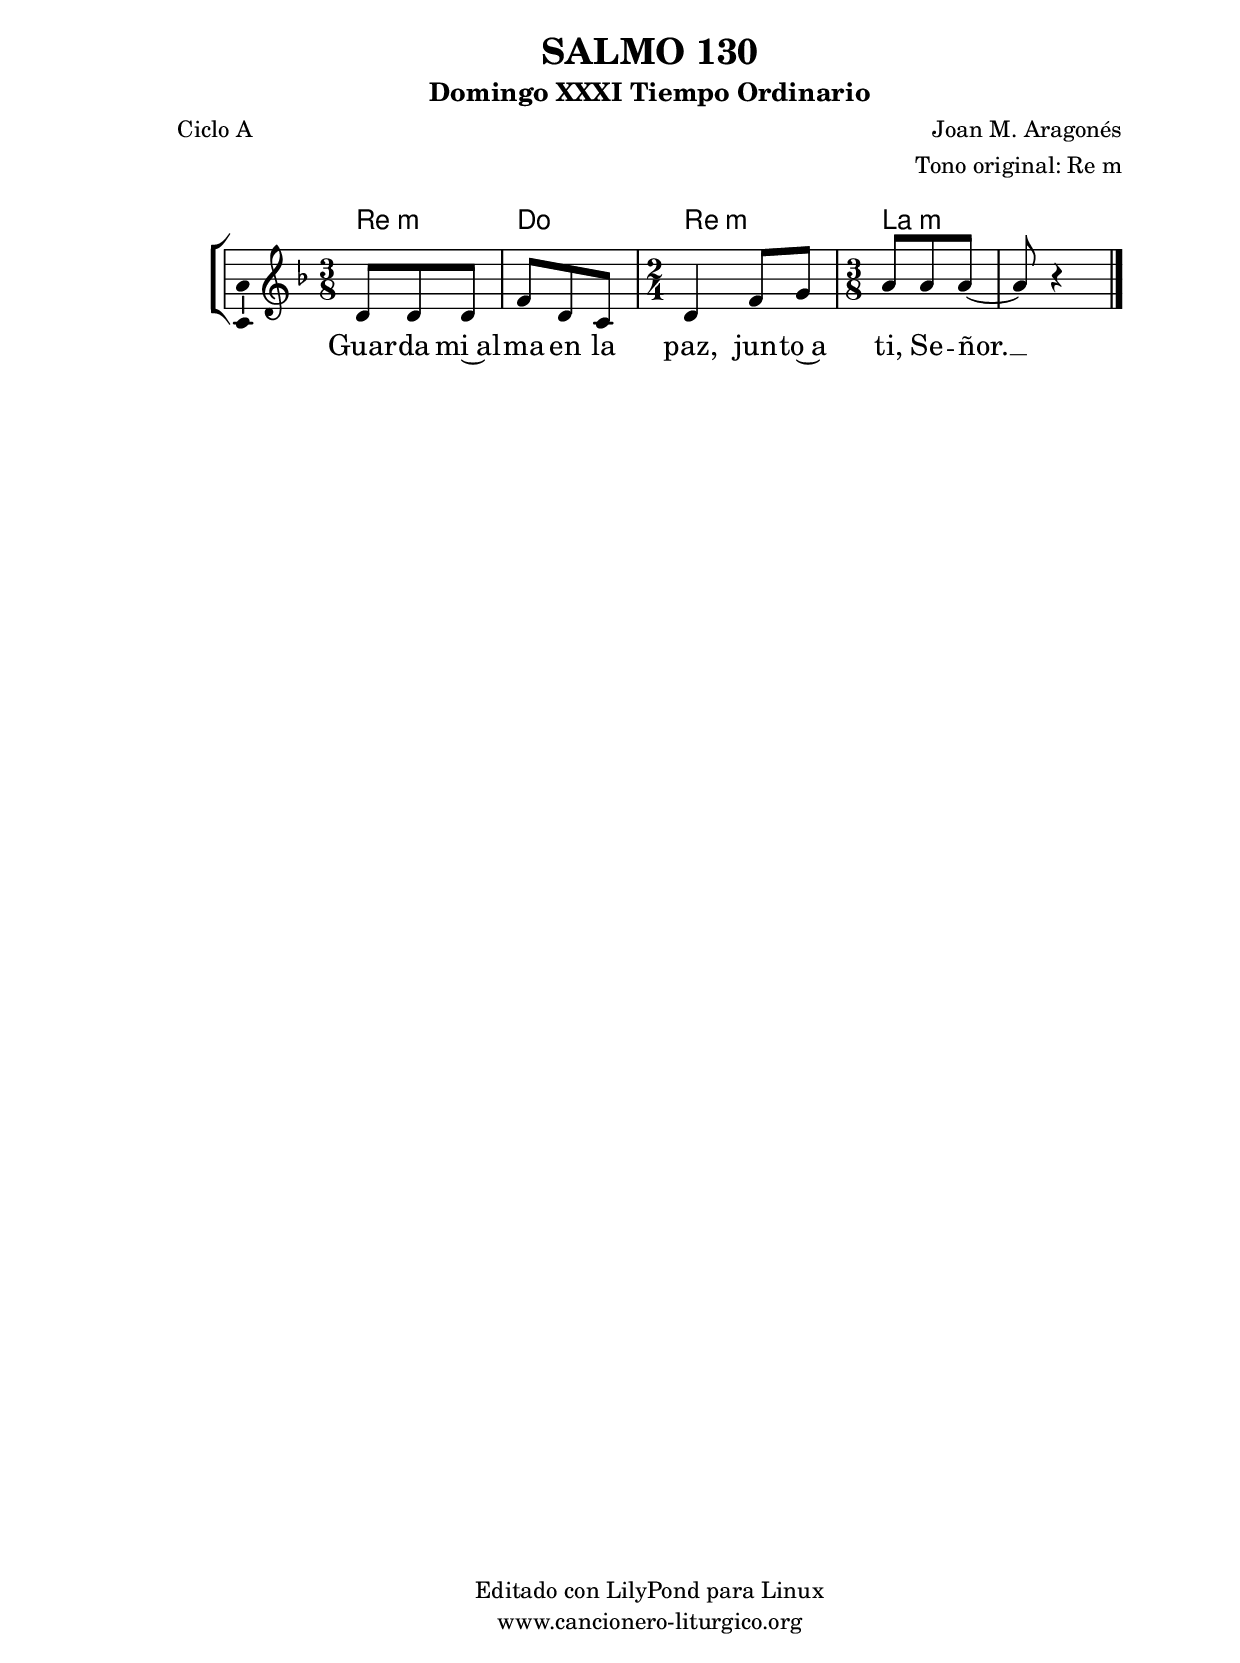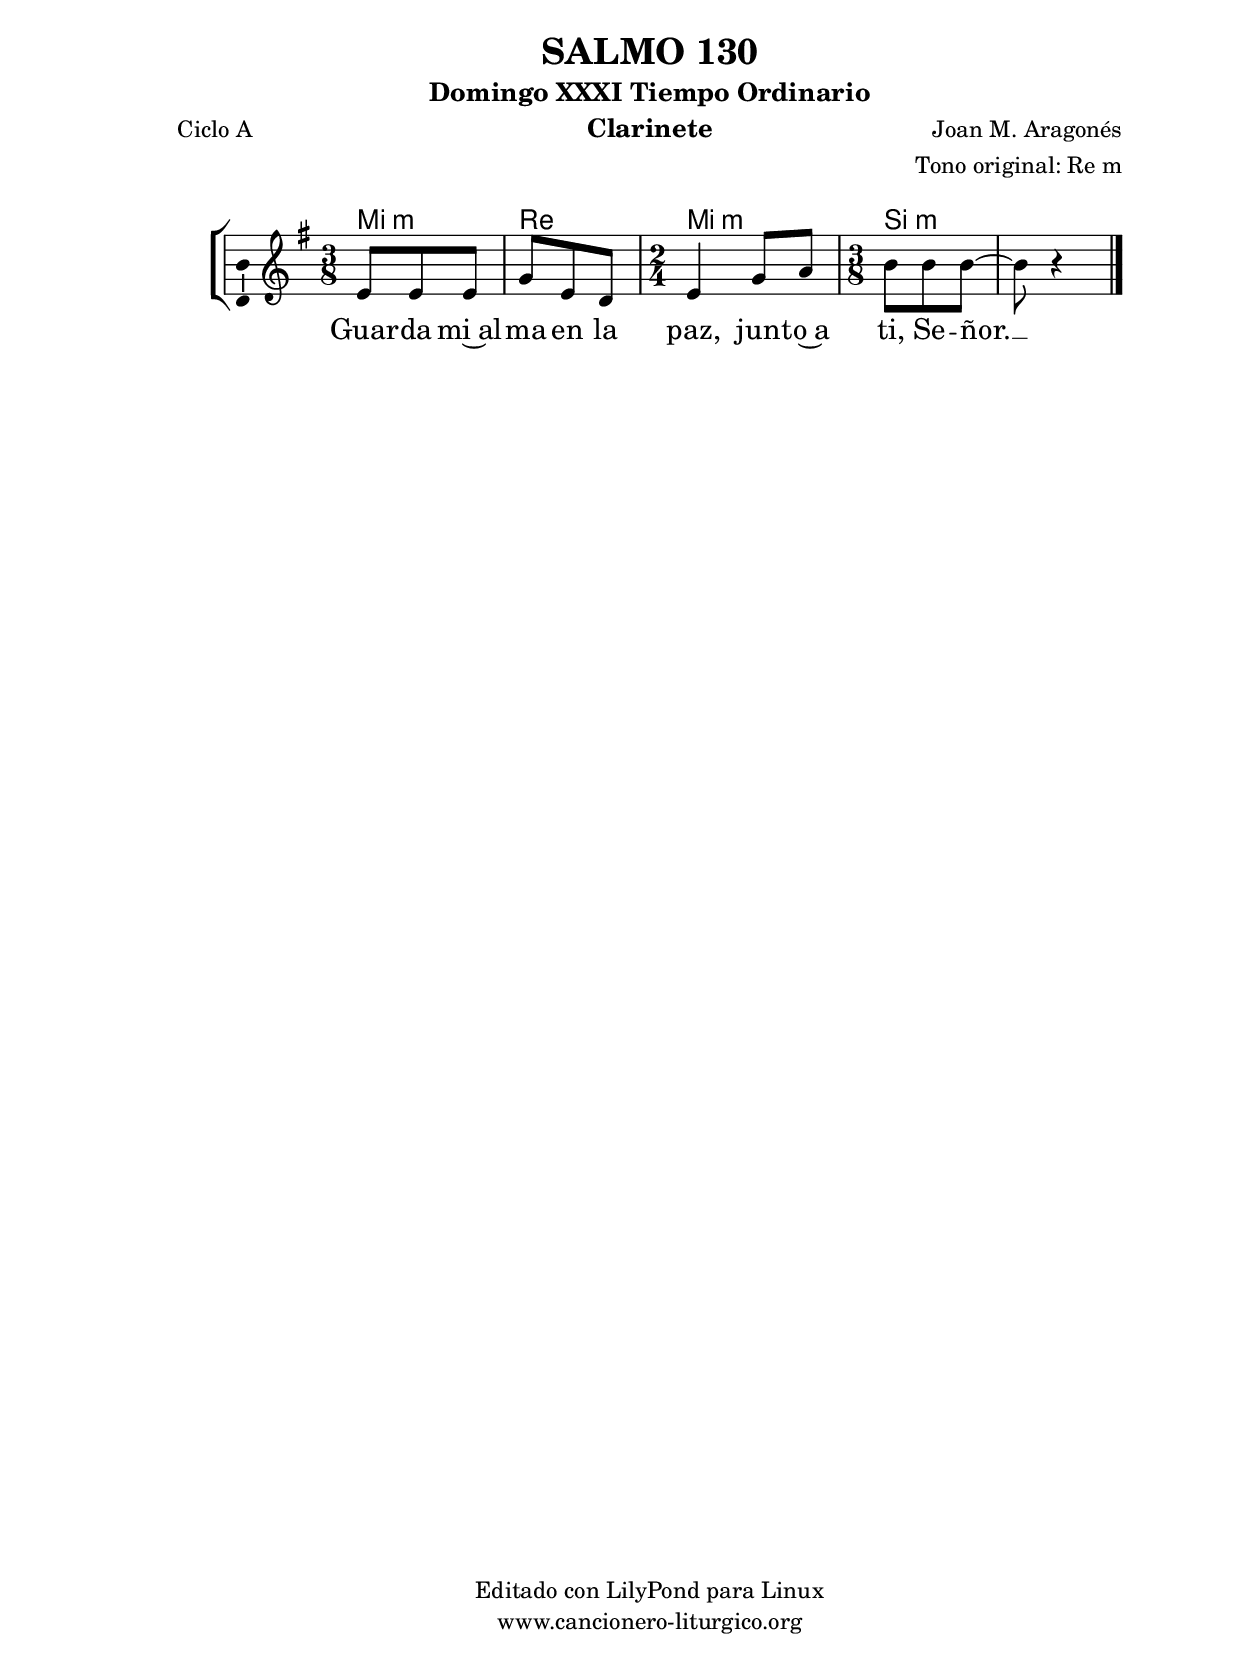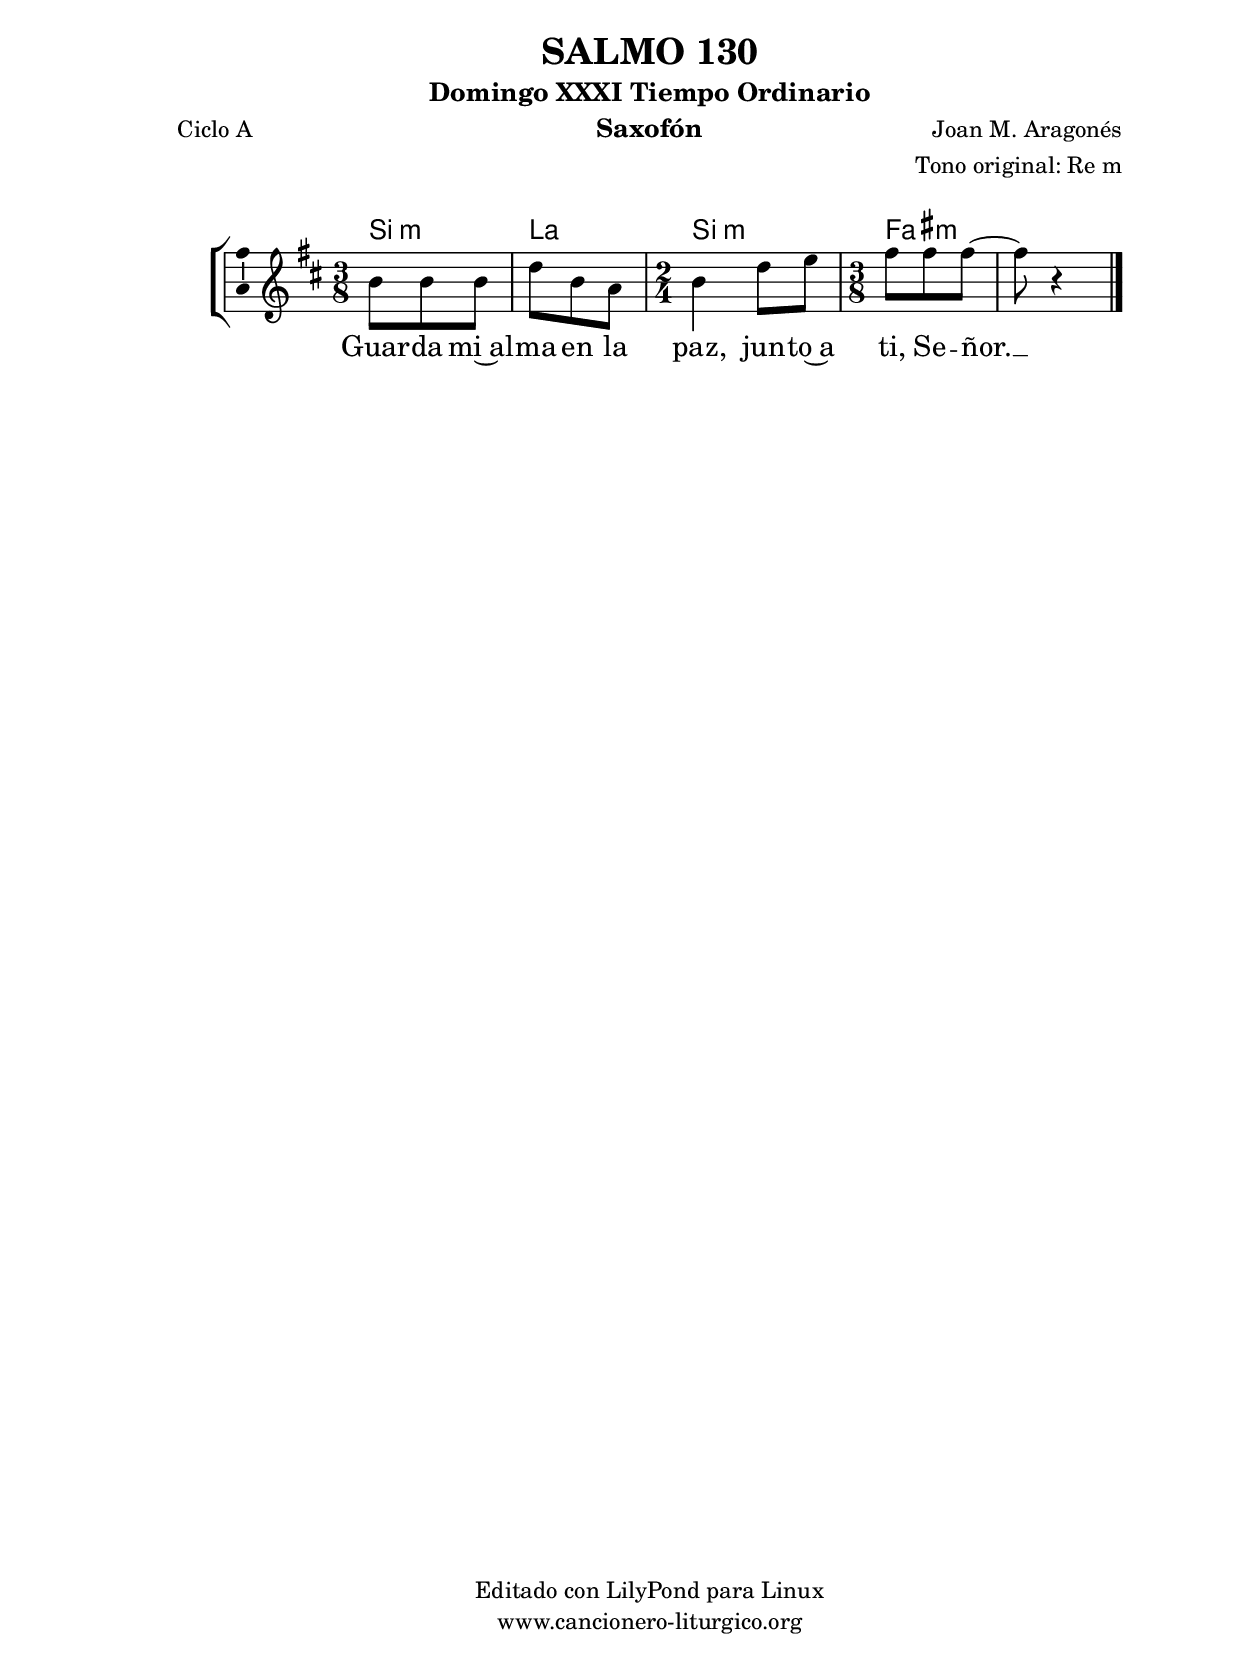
%
%para convertir .midi en .wav:
%timidity filename.midi -Ow -o finename.wav
%
%
%Para convertir de .wav a .mp3:
%lame -h -m j filename.wav
%
%
%para escuchar el midi:
%timidity nombrefichero.midi
%


%versión de lilypond para la que se ha escrito esta partitura:
\version "2.16.0"

	%Tamaño papel
	#(set-default-paper-size "a4")
	%Tamaño partitura
	#(set-global-staff-size 20)
	%No responde al pulsar sobre una nota
	#(ly:set-option 'point-and-click #f)

%parámetros del encabezamiento:
\header {
	title = "SALMO 130"
	subtitle = "Domingo XXXI Tiempo Ordinario"
	composer = "Joan M. Aragonés"
	poet = "Ciclo A"
	meter = ""
	arranger = "Tono original: Re m"
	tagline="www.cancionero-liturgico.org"
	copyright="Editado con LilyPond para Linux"
	tiempo = "Ordinario"
	usos = "Salmo"
	letra = "Guarda mi alma en la paz, junto a ti, Señor."
	}

%parámetros asociados al papel:
\paper  {
	oddHeaderMarkup = \markup {\fill-line { \on-the-fly #not-first-page \fromproperty #'header:title \on-the-fly #not-first-page \fromproperty #'header:composer }}
	evenHeaderMarkup = \markup {\fill-line { \fromproperty #'header:composer \fromproperty #'header:title }}
	#(set-paper-size "a4")
	print-page-number = ##f
	first-page-number = 1
	print-first-page-number = ##f
%	head-separation = 3.0 \cm
	top-margin = 2.0 \cm
	bottom-margin = 0.5\cm
%%%	bottom-margin = -1.0\cm
	left-margin = 3.0 \cm
	line-width = 16.0 \cm 
	indent = 8\mm
	interscoreline = 2.\mm
	between-system-space = 15\mm
%	para que las partituras no llenen la hoja:
	ragged-bottom = ##t
%	idem para la última hoja:
	ragged-last-bottom = ##f
%	para que las partituras llenen el ancho del papel:
	ragged-last = ##f
	after-title-space = 2.5 \cm
%page-count=1
%system-count=8

	%Flexible Vertical Spacing
%	markup-markup-spacing =
%	#'((basic-distance . 15) (minimum-distance . 15) (padding . 3))
	markup-system-spacing =
	#'((basic-distance . 15) (minimum-distance . 15) (padding . 3))
	system-system-spacing =
	#'((basic-distance . 15) (minimum-distance . 15) (padding . 3))
	score-system-spacing =
	#'((basic-distance . 15) (minimum-distance . 15) (padding . 5))
%	top-system-spacing = % header
%	#'((basic-distance . 8) (minimum-distance . 0) (padding . 3))
%	top-markup-spacing =
%	#'((basic-distance . 20) (minimum-distance . 20) (padding . 3))
	last-bottom-spacing = % footer
	#'((basic-distance . 5) (minimum-distance . 5) (padding . 3))
%	score-markup-spacing =
%	#'((basic-distance . 16) (minimum-distance . 13) (padding . 3))

	}


%parámetros que afectan a toda la partitura:
global =  {
	%clave de sol (G):
	\clef G
	%armadura:
%	\transpose ees f
	\key d \minor
	\tempo 8=140
	\set Score.tempoHideNote = ##t
	}


acordes = {
	\italianChords
	\chordmode {
%	\transpose ees f
{

d4.:m c d2:m a4.:m s

	}
	}
}

melodia = 
%	\transpose ees f
{
	\relative c'{

\time 3/8
d8 d d
f8 d c
\time 2/4
d4 f8 g
\time 3/8
a8 a a~
a8 r4

	\bar "|."
	}
	}


texto = \lyricmode {
Guar -- da mi~al -- ma en la paz, jun -- to~a ti, Se -- ñor. __
	}


acordesStaff = \context ChordNames = acordesStaff <<
	\set chordChanges = ##t
	\acordes
	>>


vozStaff = \context Voice = vozStaff
\with {\consists "Ambitus_engraver"}
<<
%	\set Staff.instrumentName = ""
%	\set Staff.shortInstrumentName = ""
%	\set Staff.midiInstrument = #"clarinet"
%	\set Staff.midiInstrument = #"cello"
%	\set Staff.midiInstrument = #"flute"
	\set Staff.midiInstrument = #"electric guitar (jazz)"
%	\set Staff.midiInstrument = #"english horn"
%	\set Staff.midiInstrument = #"violin"
%	\set Staff.midiInstrument = #"glockenspiel"
	\set Staff.midiMinimumVolume = #0.7
	\set Staff.midiMaximumVolume = #0.9
	\global
	\melodia
	>>


textoStaff = \context Lyrics = textoStaff <<
	\lyricsto vozStaff \texto
	>>

\book {
	\score {
		\context ChoirStaff {
			\override StaffGroup.SystemStartBracket #'collapse-height = #1
			\override Score.SystemStartBar #'collapse-height = #1
			<<
			\acordesStaff
			\vozStaff
			\textoStaff
			>>
			}
		\layout {
	    		\context {
				\Lyrics
				\override LyricText #'font-size = #2
				}
	   		 \context {
				\Score
				%fontSize = #3
				\override StaffSymbol #'staff-space = #(magstep +3)
				%\override Beam #'thickness = #0.55
				%\override SpacingSpanner #'spacing-increment = #1.0
				%\override Slur #'height-limit = #1.5
				}
			}
		}
	\score {
		\unfoldRepeats
		\context ChoirStaff {
			<<
			\acordesStaff
			\vozStaff
			>>
			}
		\midi {
	  		\context {
	  			\Score
				tempoWholesPerMinute = #(ly:make-moment 70 4)
				}
			}
		}
	}

%Partitura para clarinete
#(define output-suffix "C")
\book {
	\header{
		instrument = "Clarinete"
		}
	\score {
		\context ChoirStaff {
			\override StaffGroup.SystemStartBracket #'collapse-height = #1
			\override Score.SystemStartBar #'collapse-height = #1
\transpose c d
			<<
			\acordesStaff
			\vozStaff
			\textoStaff
			>>
			}
		\layout {
	    		\context {
				\Lyrics
				\override LyricText #'font-size = #2
				}
	   		 \context {
				\Score
				%fontSize = #3
				\override StaffSymbol #'staff-space = #(magstep +3)
				%\override Beam #'thickness = #0.55
				%\override SpacingSpanner #'spacing-increment = #1.0
				%\override Slur #'height-limit = #1.5
				}
			}
		}
	}

%Partitura para saxofón
#(define output-suffix "S")
\book {
	\header{
		instrument = "Saxofón"
		}
	\score {
		\context ChoirStaff {
			\override StaffGroup.SystemStartBracket #'collapse-height = #1
			\override Score.SystemStartBar #'collapse-height = #1
\transpose c a
			<<
			\acordesStaff
			\vozStaff
			\textoStaff
			>>
			}
		\layout {
	    		\context {
				\Lyrics
				\override LyricText #'font-size = #2
				}
	   		 \context {
				\Score
				%fontSize = #3
				\override StaffSymbol #'staff-space = #(magstep +3)
				%\override Beam #'thickness = #0.55
				%\override SpacingSpanner #'spacing-increment = #1.0
				%\override Slur #'height-limit = #1.5
				}
			}
		}
	}

